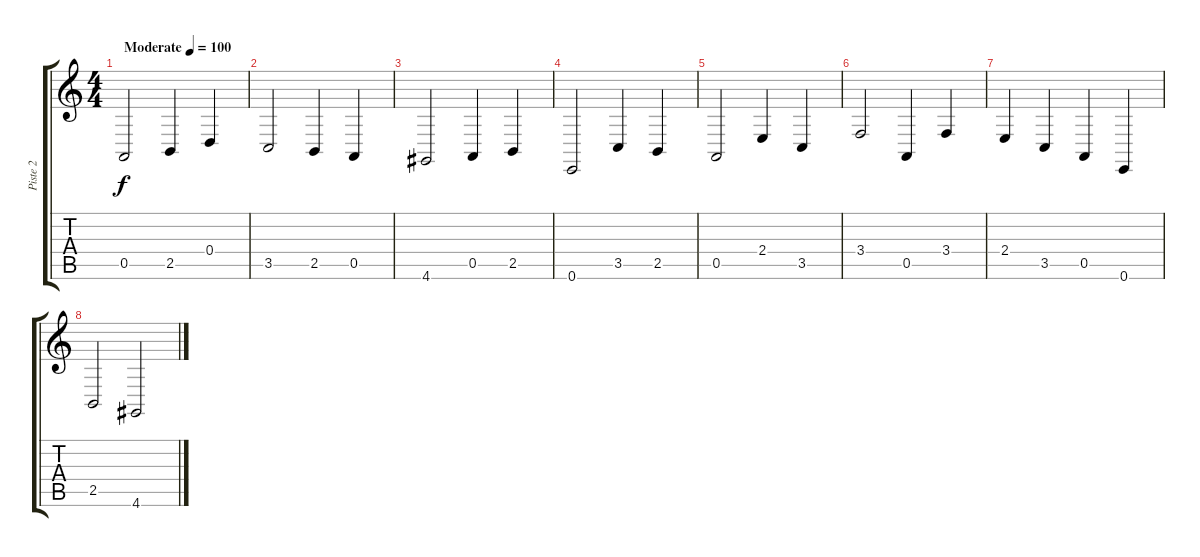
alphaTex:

\track ("Piste 2" "Piste 2") {instrument stringensemble1}
\staff {score tabs}
\tuning (E4 B3 G3 D3 A2 E2) {hide}
\ts (4 4)
\tempo (100 "Moderate")
\clef g2
\ks c
0.5.2{dy f instrument stringensemble1} 2.5.4 0.4.4 |
3.5.2 2.5.4 0.5.4 |
4.6.2 0.5.4 2.5.4 |
0.6.2 3.5.4 2.5.4 |
0.5.2 2.4.4 3.5.4 |
3.4.2 0.5.4 3.4.4 |
2.4.4 3.5.4 0.5.4 0.6.4 |
2.5.2 4.6.2
